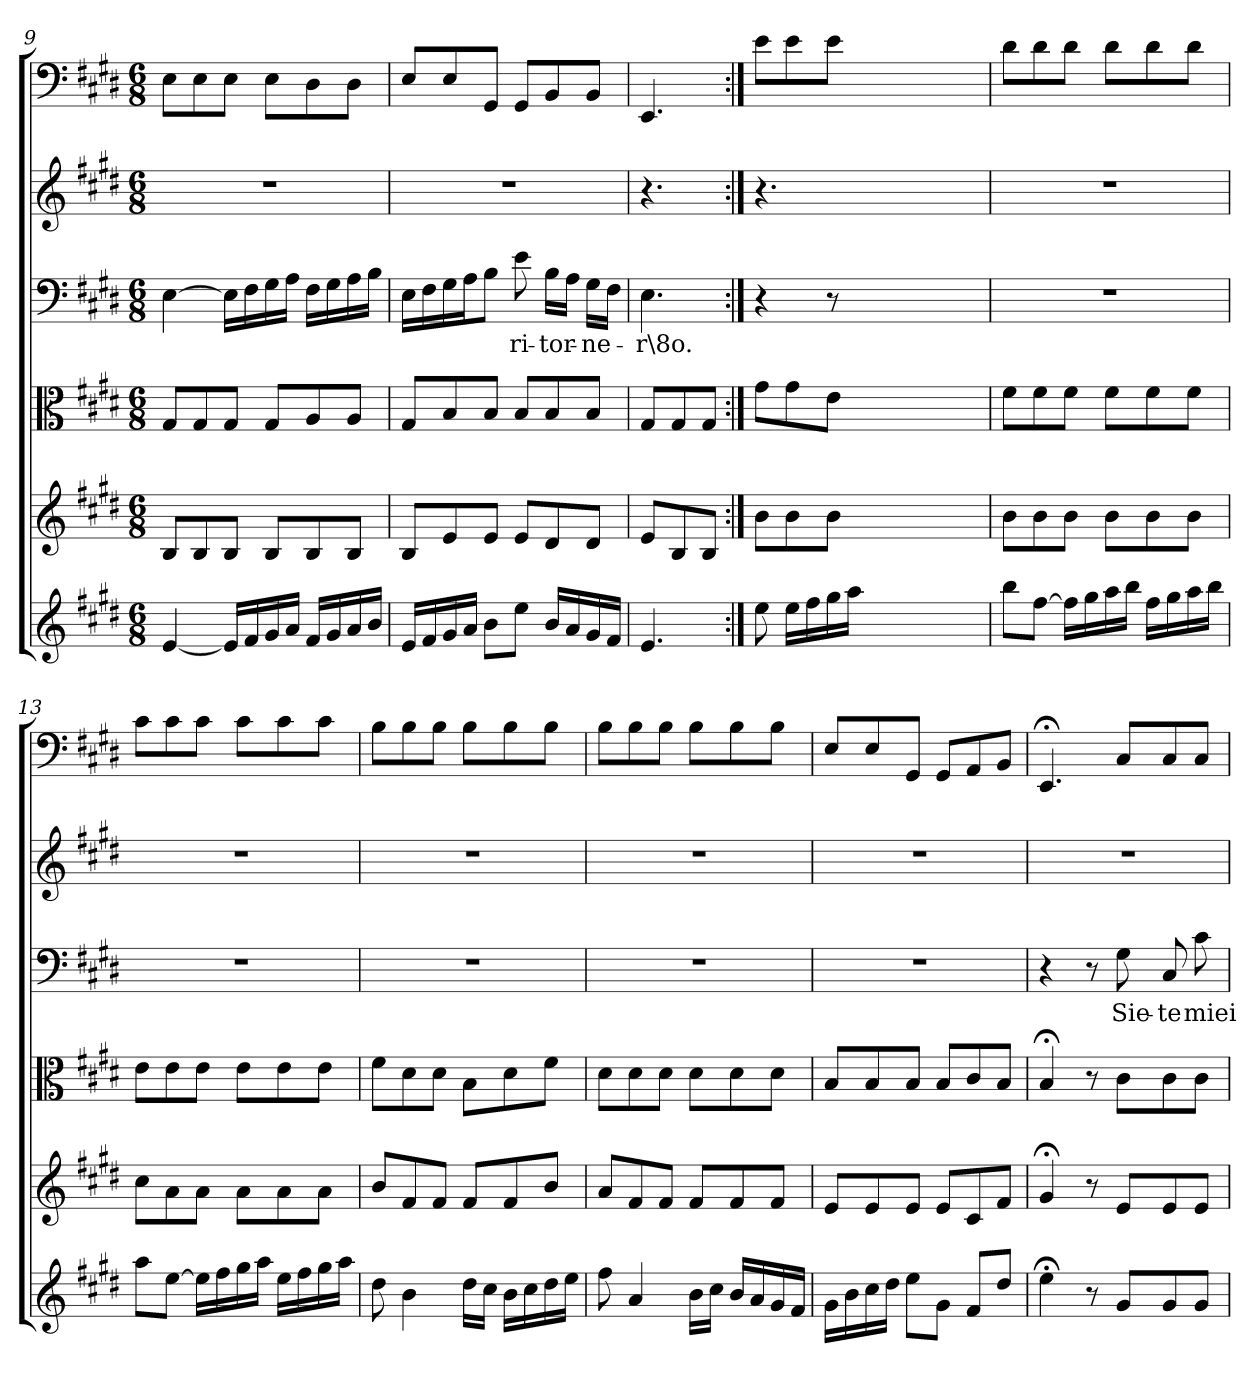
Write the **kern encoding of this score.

**kern	**kern	**kern	**kern	**text	**kern	**kern
*part6	*part5	*part4	*part3	*part3	*part2	*part1
*staff6	*staff5	*staff4	*staff3	*staff3	*staff2	*staff1
*clefG2	*clefG2	*clefC3	*clefF4	*	*clefG2	*clefF4
*k[f#c#g#d#]	*k[f#c#g#d#]	*k[f#c#g#d#]	*k[f#c#g#d#]	*	*k[f#c#g#d#]	*k[f#c#g#d#]
*E:	*E:	*E:	*E:	*	*E:	*E:
*M6/8	*M6/8	*M6/8	*M6/8	*	*M6/8	*M6/8
=9	=9	=9	=9	=9	=9	=9
[4e/	8B/L	8G#/L	[4E\	.	2.r	8E\L
.	8B/	8G#/	.	.	.	8E\
16e/LL]	8B/J	8G#/J	16E\LL]	.	.	8E\J
16f#/	.	.	16F#\	.	.	.
16g#/	8B/L	8G#/L	16G#\	.	.	8E\L
16a/JJ	.	.	16A\JJ	.	.	.
16f#/LL	8B/	8A/	16F#\LL	.	.	8D#\
16g#/	.	.	16G#\	.	.	.
16a/	8B/J	8A/J	16A\	.	.	8D#\J
16b/JJ	.	.	16B\JJ	.	.	.
=10	=10	=10	=10	=10	=10	=10
16e/LL	8B/L	8G#/L	16E\LL	.	2.r	8E/L
16f#/	.	.	16F#\	.	.	.
16g#/	8e/	8B/	16G#\	.	.	8E/
16a/JJ	.	.	16A\J	.	.	.
8b\L	8e/J	8B/J	8B\J	.	.	8GG#/J
8ee\J	8e/L	8B/L	8e\	ri-	.	8GG#/L
16b/LL	8d#/	8B/	16B\LL	-tor-	.	8BB/
16a/	.	.	16A\JJ	.	.	.
16g#/	8d#/J	8B/J	16G#\LL	-ne-	.	8BB/J
16f#/JJ	.	.	16F#\JJ	.	.	.
=11	=11	=11	=11	=11	=11	=11
4.e/	8e/L	8G#/L	4.E\	-r\8o.	4.r	4.EE/
.	8B/	8G#/	.	.	.	.
.	8B/J	8G#/J	.	.	.	.
=:|!	=:|!	=:|!	=:|!	=:|!	=:|!	=:|!
8ee\	8b\L	8g#\L	4r	.	4.r	8e\L
16ee\LL	8b\	8g#\	.	.	.	8e\
16ff#\	.	.	.	.	.	.
16gg#\	8b\J	8e\J	8r	.	.	8e\J
16aa\JJ	.	.	.	.	.	.
16ryy	16ryy	16ryy	16ryy	.	16ryy	16ryy
16ryy	16ryy	16ryy	16ryy	.	16ryy	16ryy
16ryy	16ryy	16ryy	16ryy	.	16ryy	16ryy
16ryy	16ryy	16ryy	16ryy	.	16ryy	16ryy
16ryy	16ryy	16ryy	16ryy	.	16ryy	16ryy
16ryy	16ryy	16ryy	16ryy	.	16ryy	16ryy
=12	=12	=12	=12	=12	=12	=12
8bb\L	8b\L	8f#\L	2.r	.	2.r	8d#\L
[8ff#\J	8b\	8f#\	.	.	.	8d#\
16ff#\LL]	8b\J	8f#\J	.	.	.	8d#\J
16gg#\	.	.	.	.	.	.
16aa\	8b\L	8f#\L	.	.	.	8d#\L
16bb\JJ	.	.	.	.	.	.
16ff#\LL	8b\	8f#\	.	.	.	8d#\
16gg#\	.	.	.	.	.	.
16aa\	8b\J	8f#\J	.	.	.	8d#\J
16bb\JJ	.	.	.	.	.	.
=13	=13	=13	=13	=13	=13	=13
8aa\L	8cc#\L	8e\L	2.r	.	2.r	8c#\L
[8ee\J	8a\	8e\	.	.	.	8c#\
16ee\LL]	8a\J	8e\J	.	.	.	8c#\J
16ff#\	.	.	.	.	.	.
16gg#\	8a\L	8e\L	.	.	.	8c#\L
16aa\JJ	.	.	.	.	.	.
16ee\LL	8a\	8e\	.	.	.	8c#\
16ff#\	.	.	.	.	.	.
16gg#\	8a\J	8e\J	.	.	.	8c#\J
16aa\JJ	.	.	.	.	.	.
=14	=14	=14	=14	=14	=14	=14
8dd#\	8b/L	8f#\L	2.r	.	2.r	8B\L
4b\	8f#/	8d#\	.	.	.	8B\
.	8f#/J	8d#\J	.	.	.	8B\J
16dd#\LL	8f#/L	8B\L	.	.	.	8B\L
16cc#\JJ	.	.	.	.	.	.
16b\LL	8f#/	8d#\	.	.	.	8B\
16cc#\	.	.	.	.	.	.
16dd#\	8b/J	8f#\J	.	.	.	8B\J
16ee\JJ	.	.	.	.	.	.
=15	=15	=15	=15	=15	=15	=15
8ff#\	8a/L	8d#\L	2.r	.	2.r	8B\L
4a/	8f#/	8d#\	.	.	.	8B\
.	8f#/J	8d#\J	.	.	.	8B\J
16b\LL	8f#/L	8d#\L	.	.	.	8B\L
16cc#\JJ	.	.	.	.	.	.
16b/LL	8f#/	8d#\	.	.	.	8B\
16a/	.	.	.	.	.	.
16g#/	8f#/J	8d#\J	.	.	.	8B\J
16f#/JJ	.	.	.	.	.	.
=16	=16	=16	=16	=16	=16	=16
16g#\LL	8e/L	8B/L	2.r	.	2.r	8E/L
16b\	.	.	.	.	.	.
16cc#\	8e/	8B/	.	.	.	8E/
16dd#\JJ	.	.	.	.	.	.
8ee\L	8e/J	8B/J	.	.	.	8GG#/J
8g#\J	8e/L	8B/L	.	.	.	8GG#/L
8f#/L	8c#/	8c#/	.	.	.	8AA/
8dd#/J	8f#/J	8B/J	.	.	.	8BB/J
=17	=17	=17	=17	=17	=17	=17
4ee;<\	4g#;</	4B;</	4r	.	2.r	4.EE;</
8r	8r	8r	8r	.	.	.
8g#/L	8e/L	8c#\L	8G#\	Sie-	.	8C#/L
8g#/	8e/	8c#\	8C#/	-te	.	8C#/
8g#/J	8e/J	8c#\J	8c#\	miei	.	8C#/J
=	=	=	=	=	=	=
*-	*-	*-	*-	*-	*-	*-
